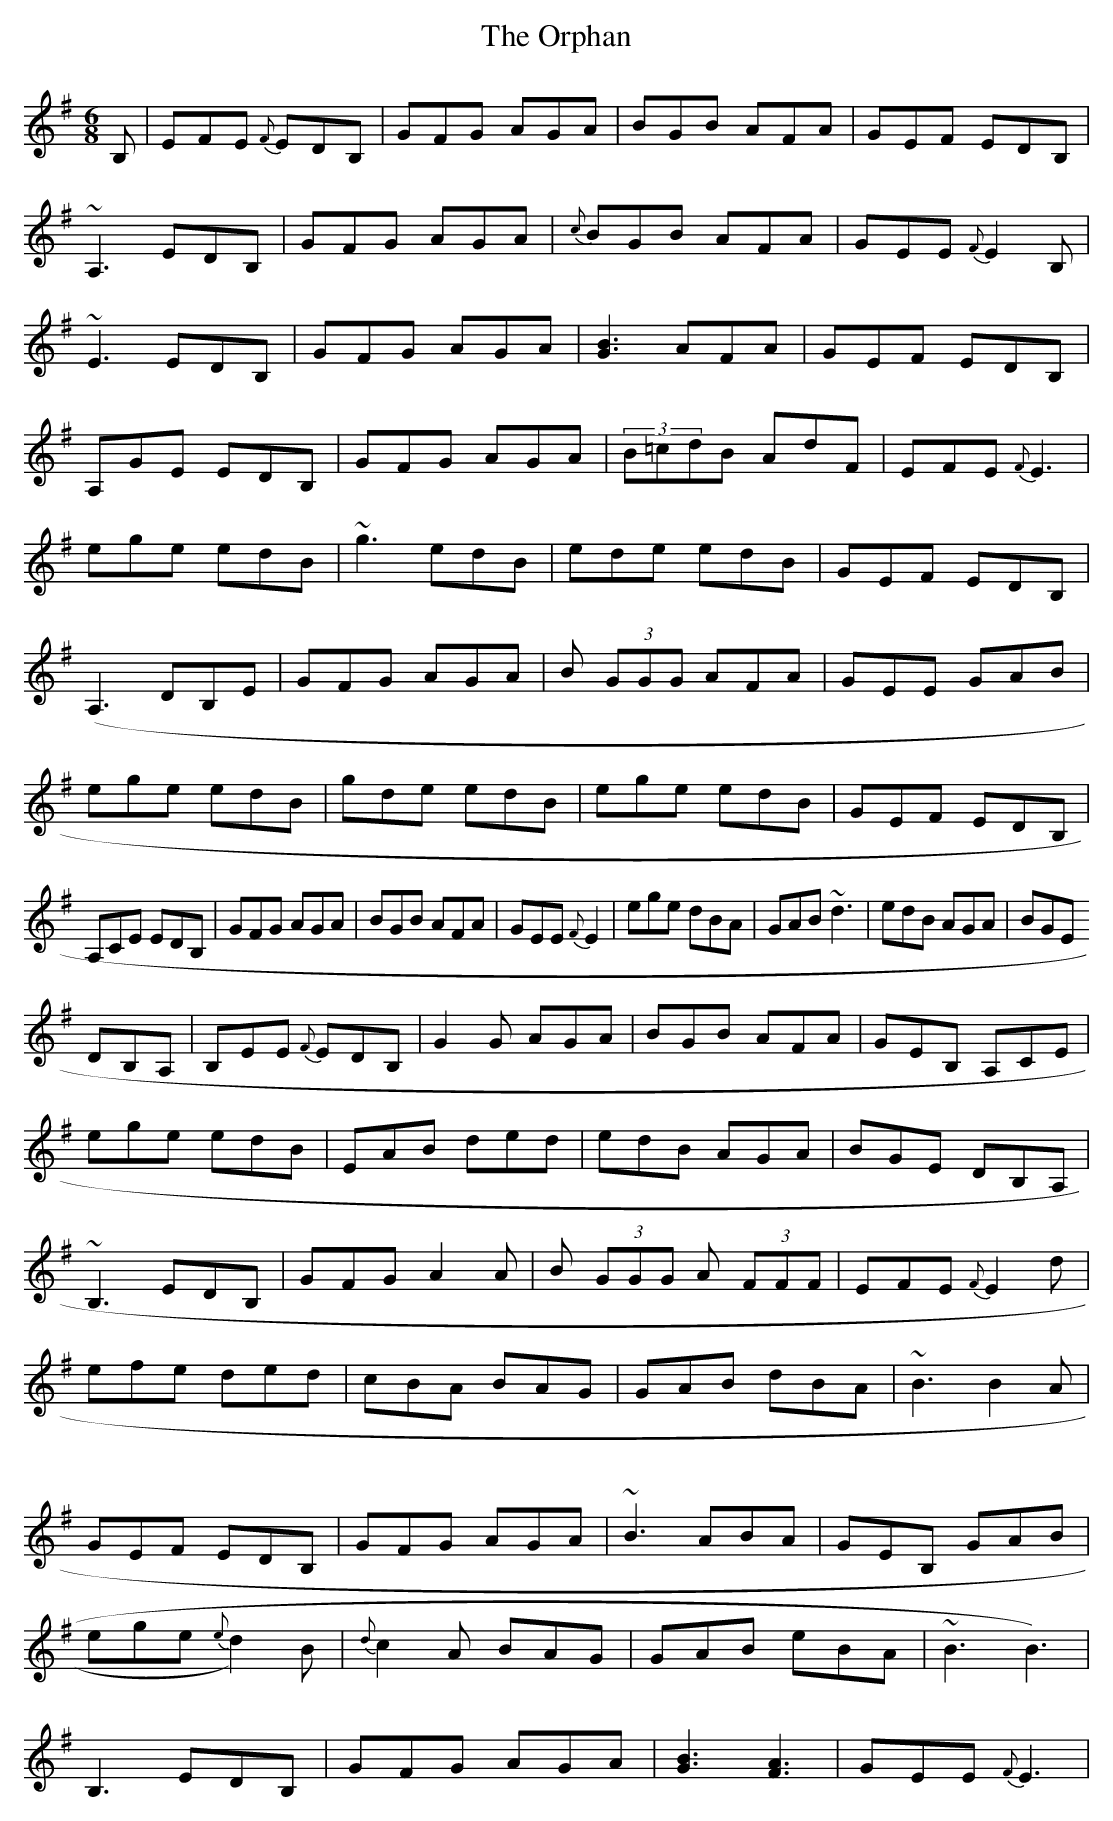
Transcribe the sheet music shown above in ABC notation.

X:1
T:The Orphan
M:6/8
L:1/8
K:Em
B, | EFE {F}EDB, | GFG AGA | BGB AFA | GEF EDB, |
~A,3 EDB, | GFG AGA | {c}BGB AFA | GEE {F}E2 B,|
~E3 EDB, | GFG AGA | [B3G3] AFA | GEF EDB, |
A,GE EDB, | GFG AGA | (3B=cdB AdF | EFE {F}E3 |
ege edB | ~g3 edB | ede edB | GEF EDB, |
(A,3 DB,E | GFG AGA | B (3GGG AFA | GEE GAB |
ege edB |  gde edB | ege edB | GEF EDB, |
A,CE EDB, | GFG AGA | BGB AFA | GEE {F}E2 |ege dBA | GAB ~d3 | edB AGA | BGE
DB,A, |B,EE {F}EDB, | G2 G AGA | BGB AFA |  GEB, A,CE |
ege edB | EAB ded | edB AGA | BGE DB,A, |
~B,3 EDB, | GFG A2A | B (3GGG A (3FFF | EFE {F}E2 d |
efe ded | cBA BAG | GAB dBA | ~B3 B2 A |
GEF EDB, | GFG AGA | ~B3 ABA | GEB, GAB |
ege {e}d2) B | {d}c2 A BAG | GAB eBA | ~B3 B3)|
B,3 EDB, | GFG AGA | [B3G3] [A3F3] | GEE {F}E3 |
